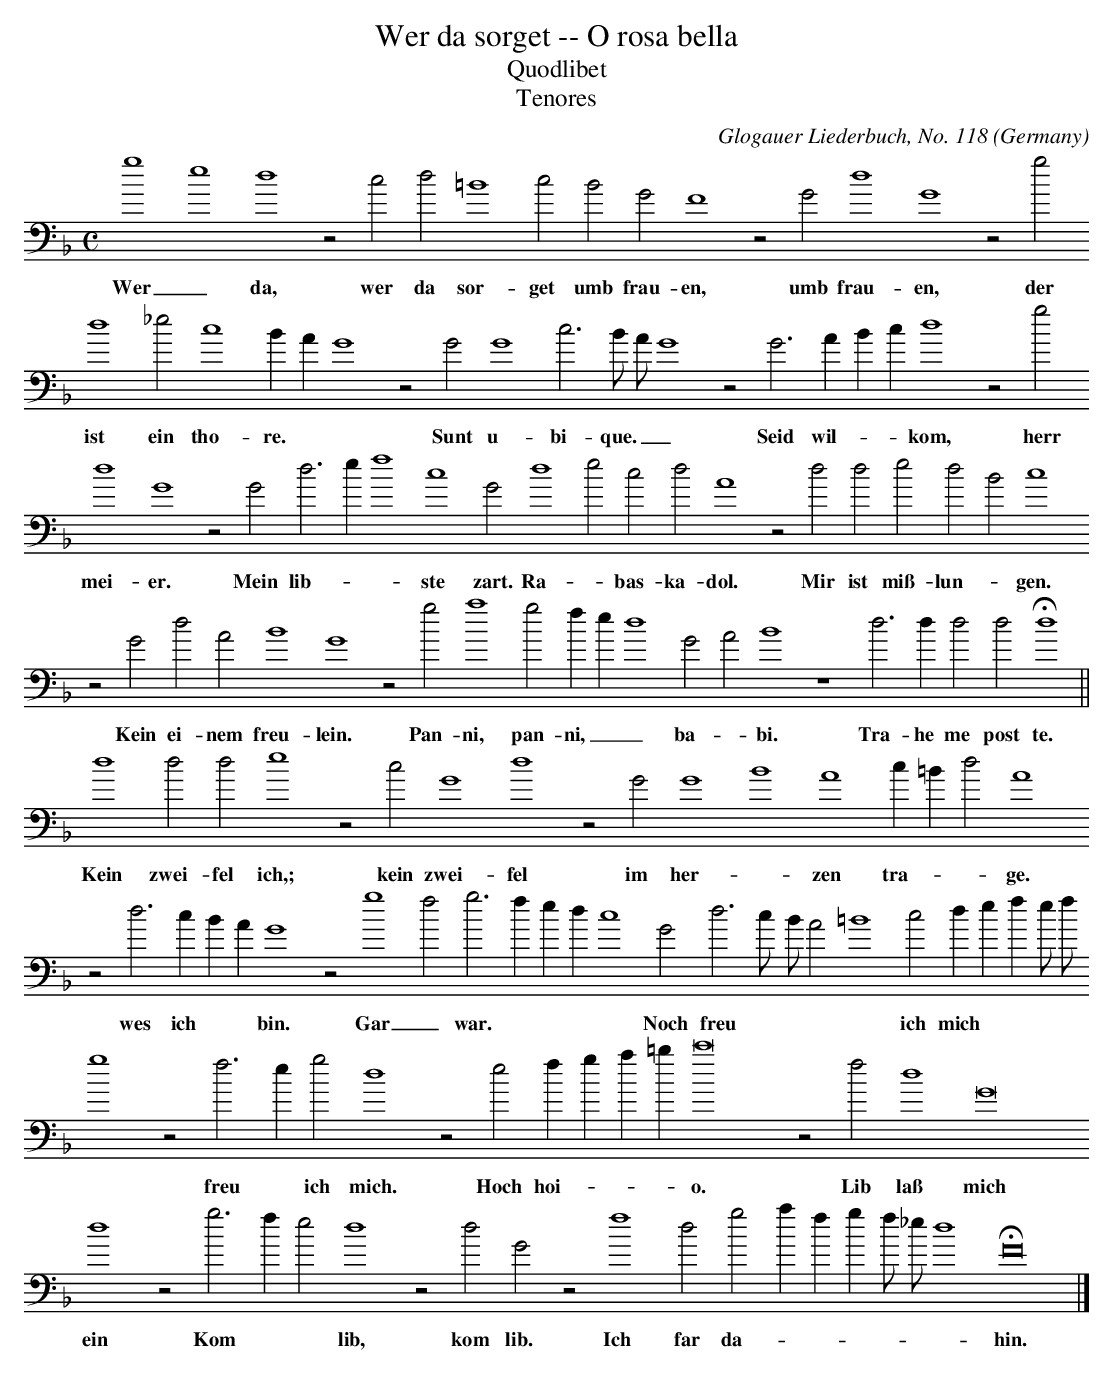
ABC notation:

X:1
T:Wer da sorget -- O rosa bella
T:Quodlibet
T:Tenores
C:Glogauer Liederbuch, No. 118
O:Germany
M:C
L:1/2
K:G dor bass
g2 e2 d2 z c d =B2 c B G F2 z G d2 G2 z g
w:Wer _ da, wer da sor- get umb frau- en, umb frau- en, der
d2 _e c2 B/ A/ G2 z G G2 c3/2 B// A// G2 z G > A B/ c/ d2 z g
w:ist ein tho- re. * * Sunt u- bi- que. _ _ Seid wil- * * kom, herr
d2 G2 z G d > e f2 c2 G d2 e c d A2 z d d e d B c2
w:mei- er.  Mein lib- * * ste zart.  Ra- * bas- ka- dol.  Mir ist miß- lun- * gen.
z G d  A B2 G2 z g a2 g f/ e/ d2 G A B2 z2 d > d d d Hd2 ||
w:Kein ei- nem freu- lein. Pan- ni, pan- ni, _ _ ba- * bi.  Tra- he me post te.
d2 d d e2 z c G2 d2 z G G2 B2 A2 c/ =B/ d A2
w:Kein zwei- fel ich,; kein zwei- fel im her- * zen tra- * * ge.
z d > c B/ A/ G2 z g2 f g > f e/ d/ c2 G d3/2 c// -B// A =B2 c d/ e/ f/ e// f//
w:wes ich * * bin.  Gar _ war. * * * * Noch freu * * * * ich mich * * * *
g2 z f > e g d2 z e f/ g/ a/ =b/ c'4 z f d2  G4
w:* freu * ich mich.  Hoch hoi- * * * o.  Lib laß mich
d2 z g > f e d2 z d G z f2 d g a/ f/ g/ f// _e// d2 HF4 |]
w:ein Kom * * lib, kom lib. Ich far da-  * * * * * * hin.
